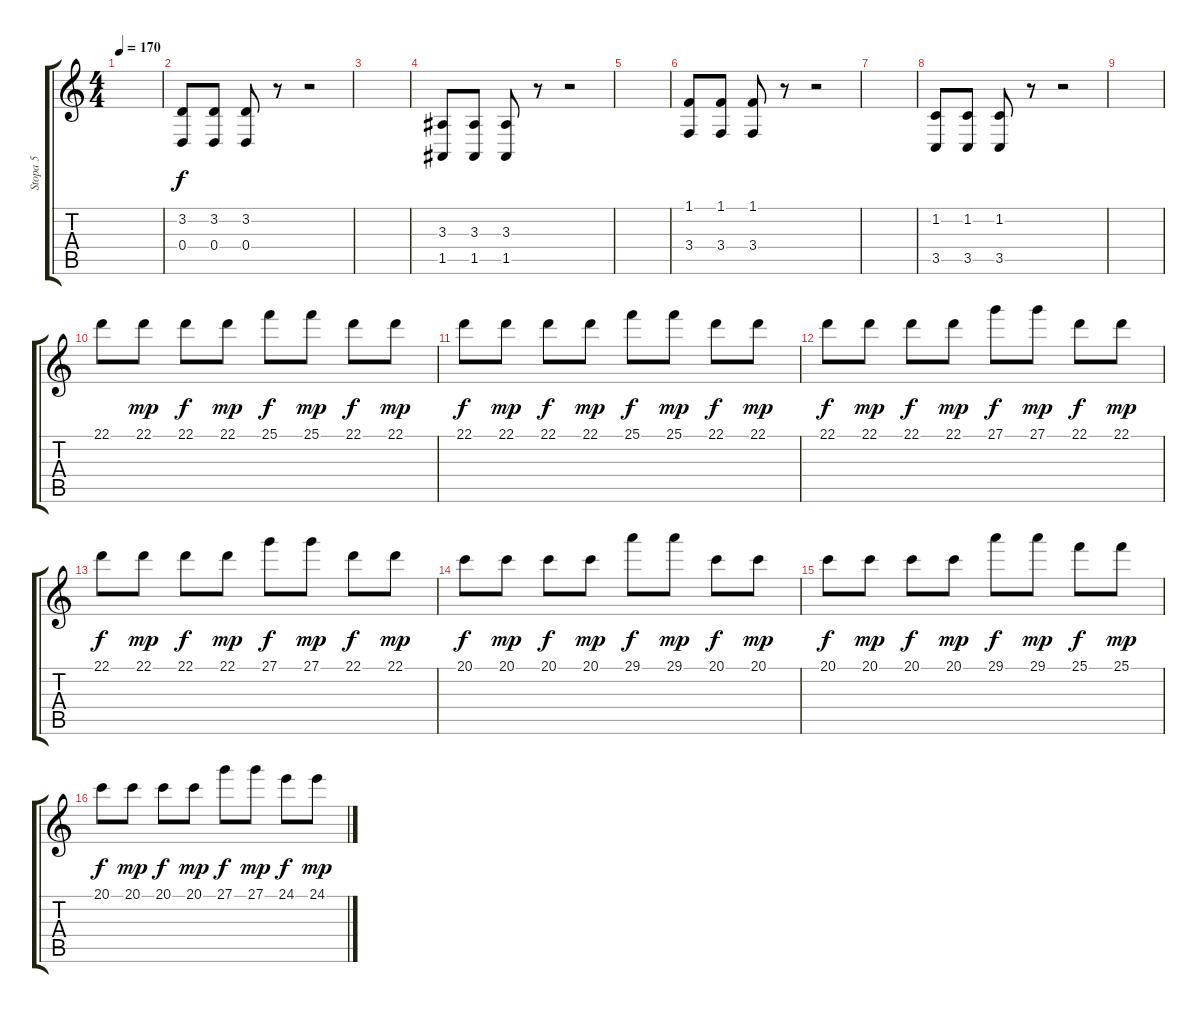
\track ("Stopa 5" "Stopa 5") {instrument stringensemble1}
\staff {score tabs}
\tuning (E4 B3 G3 D3 A2 E2) {hide}
\ts (4 4)
\tempo 170
\clef g2
\ks c
|
(3.2 0.4).8 (3.2 0.4).8 (3.2 0.4).8 r.8 r.2 |
|
(3.3 1.5).8 (3.3 1.5).8 (3.3 1.5).8 r.8 r.2 |
|
(1.1 3.4).8 (1.1 3.4).8 (1.1 3.4).8 r.8 r.2 |
|
(1.2 3.5).8 (1.2 3.5).8 (1.2 3.5).8 r.8 r.2 |
|
22.1.8 22.1.8{dy mp} 22.1.8{dy f} 22.1.8{dy mp} 25.1.8{dy f} 25.1.8{dy mp} 22.1.8{dy f} 22.1.8{dy mp} |
22.1.8{dy f} 22.1.8{dy mp} 22.1.8{dy f} 22.1.8{dy mp} 25.1.8{dy f} 25.1.8{dy mp} 22.1.8{dy f} 22.1.8{dy mp} |
22.1.8{dy f} 22.1.8{dy mp} 22.1.8{dy f} 22.1.8{dy mp} 27.1.8{dy f} 27.1.8{dy mp} 22.1.8{dy f} 22.1.8{dy mp} |
22.1.8{dy f} 22.1.8{dy mp} 22.1.8{dy f} 22.1.8{dy mp} 27.1.8{dy f} 27.1.8{dy mp} 22.1.8{dy f} 22.1.8{dy mp} |
20.1.8{dy f} 20.1.8{dy mp} 20.1.8{dy f} 20.1.8{dy mp} 29.1.8{dy f} 29.1.8{dy mp} 20.1.8{dy f} 20.1.8{dy mp} |
20.1.8{dy f} 20.1.8{dy mp} 20.1.8{dy f} 20.1.8{dy mp} 29.1.8{dy f} 29.1.8{dy mp} 25.1.8{dy f} 25.1.8{dy mp} |
20.1.8{dy f} 20.1.8{dy mp} 20.1.8{dy f} 20.1.8{dy mp} 27.1.8{dy f} 27.1.8{dy mp} 24.1.8{dy f} 24.1.8{dy mp}
